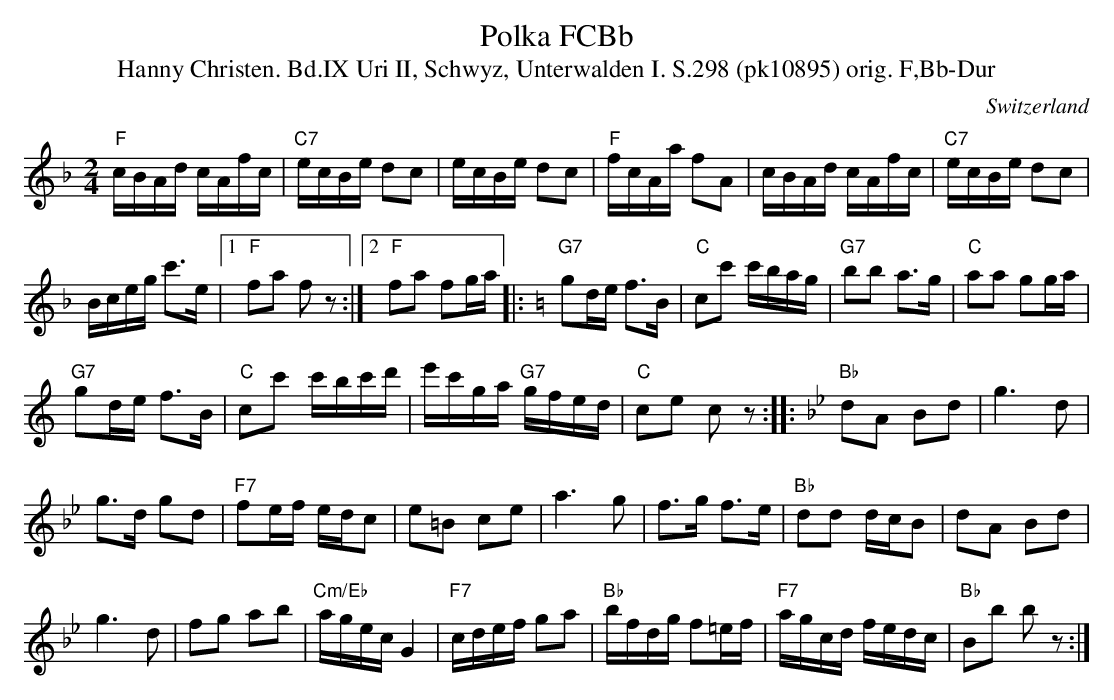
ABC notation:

X:1
T: Polka FCBb
T:Hanny Christen. Bd.IX Uri II, Schwyz, Unterwalden I. S.298 (pk10895) orig. F,Bb-Dur
M:2/4
L:1/16
O:Switzerland
K:F major
"F"cBAd cAfc | "C7"ecBe d2c2 | ecBe d2c2 | "F"fcAa f2A2 | cBAd cAfc | "C7"ecBe d2c2 |
Bceg c'3e |1 "F"f2a2 f2 z2 :|2 "F"f2a2 f2ga |: [K:C] "G7"g2de f3B | "C"c2c'2 c'bag | "G7"b2b2 a3g | "C"a2a2 g2ga |
"G7"g2de f3B | "C"c2c'2 c'bc'd' | e'c'ga "G7"gfed | "C"c2e2 c2 z2 :: [K:Bb] "Bb"d2A2 B2d2 | g6 d2 |
[L:1/8] g>d gd | "F7"fe/f/ e/d/c | e=B ce | a3 g | f>g f>e | "Bb"dd d/c/B | dA Bd |
g3 d | fg ab | [L:1/16] "Cm/Eb"agec G4 | "F7"cdef g2a2 | "Bb"bfdg f2=ef | "F7"agcd fedc | "Bb"B2b2 b2 z2 :|
